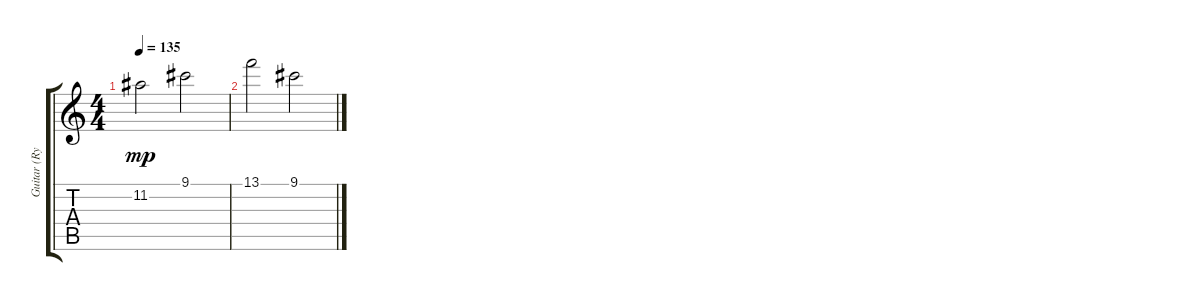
\track ("Guitar (Rythm)" "Guitar (Ry") {instrument distortionguitar}
\staff {score tabs}
\tuning (E4 B3 G3 D3 A2 E2) {hide}
\ts (4 4)
\tempo 135
\clef g2
\ks c
11.2.2{dy mp volume 11} 9.1.2{volume 8} |
13.1.2{volume 5} 9.1.2{volume 3}
